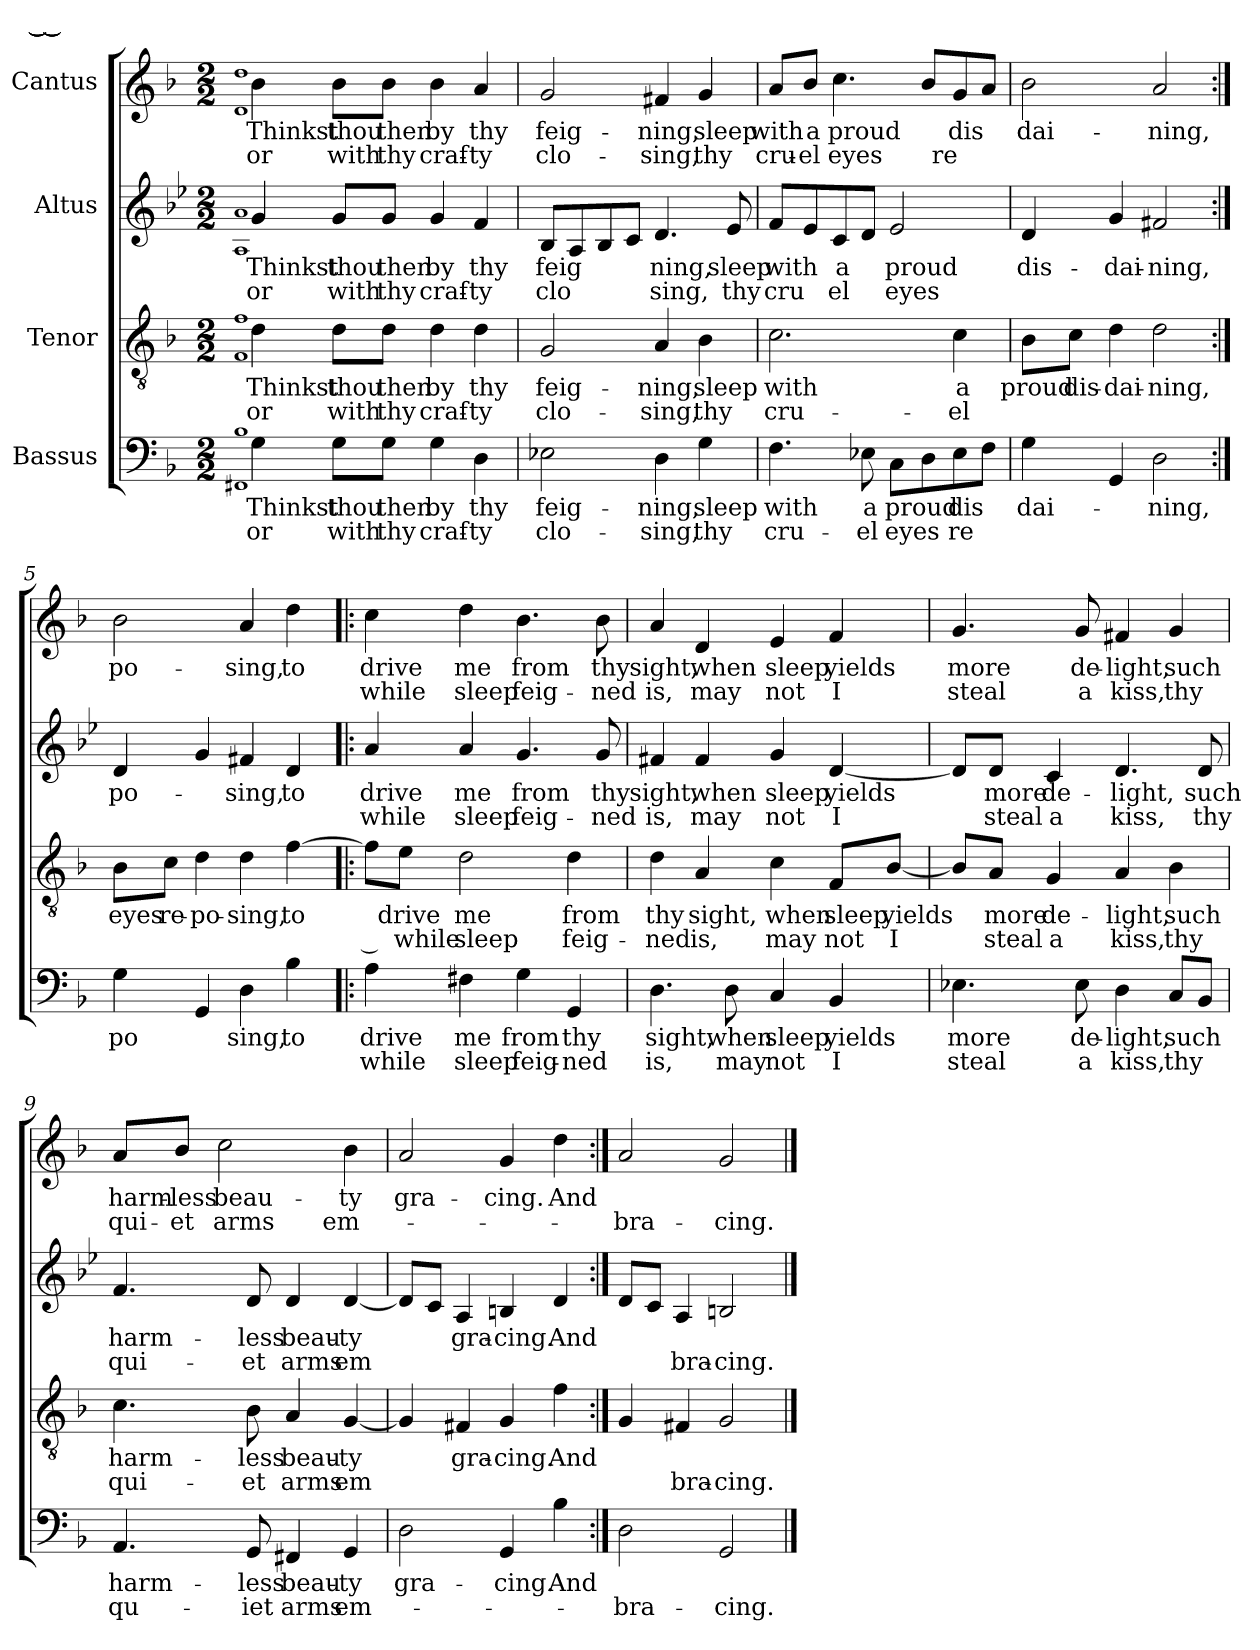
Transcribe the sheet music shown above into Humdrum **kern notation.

**kern	**text	**text	**kern	**text	**text	**kern	**text	**text	**kern	**text	**text
*part4	*part4	*part4	*part3	*part3	*part3	*part2	*part2	*part2	*part1	*part1	*part1
*staff4	*staff4	*staff4	*staff3	*staff3	*staff3	*staff2	*staff2	*staff2	*staff1	*staff1	*staff1
*I"Bassus	*	*	*I"Tenor	*	*	*I"Altus	*	*	*I"Cantus	*	*
*clefF4	*	*	*clefGv2	*	*	*clefG2	*	*	*clefG2	*	*
*k[b-]	*	*	*k[b-]	*	*	*k[b-e-]	*	*	*k[b-]	*	*
*M2/2	*	*	*M2/2	*	*	*M2/2	*	*	*M2/2	*	*
=1	=1	=1	=1	=1	=1	=1	=1	=1	=1	=1	=1
1qFF#X 1qB-	.	.	1qF 1qf	.	.	1qA 1qa	.	.	1qd 1qdd	.	.
!	!LO:LY:b	!LO:LY:b	!	!LO:LY:b	!LO:LY:b	!	!LO:LY:b	!LO:LY:b	!	!LO:LY:b	!LO:LY:b
4G\	Thinkst	or	4d\	Thinkst	or	4g/	Thinkst	or	4b-\	Thinkst	or
!	!LO:LY:b	!LO:LY:b	!	!LO:LY:b	!LO:LY:b	!	!LO:LY:b	!LO:LY:b	!	!LO:LY:b	!LO:LY:b
8G\L	thou	with	8d\L	thou	with	8g/L	thou	with	8b-\L	thou	with
!	!LO:LY:b	!LO:LY:b	!	!LO:LY:b	!LO:LY:b	!	!LO:LY:b	!LO:LY:b	!	!LO:LY:b	!LO:LY:b
8G\J	then	thy	8d\J	then	thy	8g/J	then	thy	8b-\J	then	thy
!	!LO:LY:b	!LO:LY:b	!	!LO:LY:b	!LO:LY:b	!	!LO:LY:b	!LO:LY:b	!	!LO:LY:b	!LO:LY:b
4G\	by	craf-	4d\	by	craf-	4g/	by	craf-	4b-\	by	craf-
!	!LO:LY:b	!LO:LY:b	!	!LO:LY:b	!LO:LY:b	!	!LO:LY:b	!LO:LY:b	!	!LO:LY:b	!LO:LY:b
4D\	thy	ty	4d\	thy	ty	4f/	thy	ty	4a/	thy	ty
=2	=2	=2	=2	=2	=2	=2	=2	=2	=2	=2	=2
!	!LO:LY:b	!LO:LY:b	!	!LO:LY:b	!LO:LY:b	!	!LO:LY:b	!LO:LY:b	!	!LO:LY:b	!LO:LY:b
2E-X\	feig-	clo-	2G/	feig-	clo-	8B-/L	feig	clo	2g/	feig-	clo-
.	.	.	.	.	.	8A/	.	.	.	.	.
!	!	!	!	!	!	!	!LO:LY:b	!LO:LY:b	!	!	!
.	.	.	.	.	.	8B-/	-	-	.	.	.
.	.	.	.	.	.	8c/J	.	.	.	.	.
!	!LO:LY:b	!LO:LY:b	!	!LO:LY:b	!LO:LY:b	!	!LO:LY:b	!LO:LY:b	!	!LO:LY:b	!LO:LY:b
4D\	ning,	sing,	4A/	ning,	sing,	4.d/	ning,	sing,	4f#X/	ning,	sing,
!	!LO:LY:b	!LO:LY:b	!	!LO:LY:b	!LO:LY:b	!	!	!	!	!LO:LY:b	!LO:LY:b
4G\	sleep	thy	4B-\	sleep	thy	.	.	.	4g/	sleep	thy
!	!	!	!	!	!	!	!LO:LY:b	!LO:LY:b	!	!	!
.	.	.	.	.	.	8e-/	sleep	thy	.	.	.
=3	=3	=3	=3	=3	=3	=3	=3	=3	=3	=3	=3
!	!LO:LY:b	!LO:LY:b	!	!LO:LY:b	!LO:LY:b	!	!LO:LY:b	!LO:LY:b	!	!LO:LY:b	!LO:LY:b
4.F\	with	cru-	2.c\	with	cru-	8f/L	with	cru	8a/L	with	cru-
!	!	!	!	!	!	!	!	!LO:LY:b	!	!LO:LY:b	!LO:LY:b
.	.	.	.	.	.	8e-/	.	-	8b-/J	a	el
!	!	!	!	!	!	!	!LO:LY:b	!LO:LY:b	!	!LO:LY:b	!LO:LY:b
.	.	.	.	.	.	8c/	a	el	4.cc\	proud	eyes
!	!LO:LY:b	!LO:LY:b	!	!	!	!	!	!	!	!	!
8E-X\	a	el	.	.	.	8d/J	.	.	.	.	.
!	!LO:LY:b	!LO:LY:b	!	!	!	!	!LO:LY:b	!LO:LY:b	!	!	!
8C\L	proud	eyes	.	.	.	2e-/	proud	eyes	.	.	.
8D\	.	.	.	.	.	.	.	.	8b-/L	.	.
!	!LO:LY:b	!LO:LY:b	!	!LO:LY:b	!LO:LY:b	!	!	!	!	!LO:LY:b	!LO:LY:b
8E-\	dis	re	4c\	a	el	.	.	.	8g/	dis	re
!	!LO:LY:b	!LO:LY:b	!	!	!	!	!	!	!	!LO:LY:b	!LO:LY:b
8F\J	-	-	.	.	.	.	.	.	8a/J	-	-
=4	=4	=4	=4	=4	=4	=4	=4	=4	=4	=4	=4
!	!LO:LY:b	!	!	!LO:LY:b	!	!	!LO:LY:b	!	!	!LO:LY:b	!
4G\	dai-	.	8B-\L	proud	.	4d/	dis-	.	2b-\	dai-	.
!	!	!	!	!LO:LY:b	!	!	!	!	!	!	!
.	.	.	8c\J	dis-	.	.	.	.	.	.	.
!	!	!	!	!LO:LY:b	!	!	!LO:LY:b	!	!	!	!
4GG/	.	.	4d\	dai-	.	4g/	dai-	.	.	.	.
!	!LO:LY:b	!	!	!LO:LY:b	!	!	!LO:LY:b	!	!	!LO:LY:b	!
2D\	ning,	.	2d\	ning,	.	2f#X/	ning,	.	2a/	ning,	.
!!LO:LB:g=z
=5:|!	=5:|!	=5:|!	=5:|!	=5:|!	=5:|!	=5:|!	=5:|!	=5:|!	=5:|!	=5:|!	=5:|!
!	!LO:LY:b	!	!	!LO:LY:b	!	!	!LO:LY:b	!	!	!LO:LY:b	!
4G\	po	.	8B-\L	eyes	.	4d/	po-	.	2b-\	po-	.
!	!	!	!	!LO:LY:b	!	!	!	!	!	!	!
.	.	.	8c\J	re-	.	.	.	.	.	.	.
!	!LO:LY:b	!	!	!LO:LY:b	!	!	!	!	!	!	!
4GG/	-	.	4d\	po-	.	4g/	.	.	.	.	.
!	!LO:LY:b	!	!	!LO:LY:b	!	!	!LO:LY:b	!	!	!LO:LY:b	!
4D\	sing,	.	4d\	sing,	.	4f#X/	sing,	.	4a/	sing,	.
!	!LO:LY:b	!	!	!LO:LY:b	!	!	!LO:LY:b	!	!	!LO:LY:b	!
4B-\	to	.	[4f\	to	.	4d/	to	.	4dd\	to	.
=6!|:	=6!|:	=6!|:	=6!|:	=6!|:	=6!|:	=6!|:	=6!|:	=6!|:	=6!|:	=6!|:	=6!|:
!	!LO:LY:b	!LO:LY:b	!	!	!LO:LY:b	!	!LO:LY:b	!LO:LY:b	!	!LO:LY:b	!LO:LY:b
4A\	drive	while	8f\L]	.	__	4a/	drive	while	4cc\	drive	while
!	!	!	!	!LO:LY:b	!LO:LY:b	!	!	!	!	!	!
.	.	.	8e\J	drive	while	.	.	.	.	.	.
!	!LO:LY:b	!LO:LY:b	!	!LO:LY:b	!LO:LY:b	!	!LO:LY:b	!LO:LY:b	!	!LO:LY:b	!LO:LY:b
4F#X\	me	sleep	2d\	me	sleep	4a/	me	sleep	4dd\	me	sleep
!	!LO:LY:b	!LO:LY:b	!	!	!	!	!LO:LY:b	!LO:LY:b	!	!LO:LY:b	!LO:LY:b
4G\	from	feig-	.	.	.	4.g/	from	feig-	4.b-\	from	feig-
!	!LO:LY:b	!LO:LY:b	!	!LO:LY:b	!LO:LY:b	!	!	!	!	!	!
4GG/	thy	ned	4d\	from	feig-	.	.	.	.	.	.
!	!	!	!	!	!	!	!LO:LY:b	!LO:LY:b	!	!LO:LY:b	!LO:LY:b
.	.	.	.	.	.	8g/	thy	ned	8b-\	thy	ned
=7	=7	=7	=7	=7	=7	=7	=7	=7	=7	=7	=7
!	!LO:LY:b	!LO:LY:b	!	!LO:LY:b	!LO:LY:b	!	!LO:LY:b	!LO:LY:b	!	!LO:LY:b	!LO:LY:b
4.D\	sight,	is,	4d\	thy	ned	4f#X/	sight,	is,	4a/	sight,	is,
!	!	!	!	!LO:LY:b	!LO:LY:b	!	!LO:LY:b	!LO:LY:b	!	!LO:LY:b	!LO:LY:b
.	.	.	4A/	sight,	is,	4f#/	when	may	4d/	when	may
!	!LO:LY:b	!LO:LY:b	!	!	!	!	!	!	!	!	!
8D\	when	may	.	.	.	.	.	.	.	.	.
!	!LO:LY:b	!LO:LY:b	!	!LO:LY:b	!LO:LY:b	!	!LO:LY:b	!LO:LY:b	!	!LO:LY:b	!LO:LY:b
4C/	sleep	not	4c\	when	may	4g/	sleep	not	4e/	sleep	not
!	!LO:LY:b	!LO:LY:b	!	!LO:LY:b	!LO:LY:b	!	!LO:LY:b	!LO:LY:b	!	!LO:LY:b	!LO:LY:b
4BB-/	yields	I	8F/L	sleep	not	[4d/	yields	I	4f/	yields	I
!	!	!	!	!LO:LY:b	!LO:LY:b	!	!	!	!	!	!
.	.	.	[8B-/J	yields	I	.	.	.	.	.	.
!!LO:LB:g=z
=8	=8	=8	=8	=8	=8	=8	=8	=8	=8	=8	=8
!	!LO:LY:b	!LO:LY:b	!	!LO:LY:b	!LO:LY:b	!	!LO:LY:b	!LO:LY:b	!	!LO:LY:b	!LO:LY:b
4.E-X\	more	steal	8B-/L]	___	___	8d/L]	___	___	4.g/	more	steal
!	!	!	!	!LO:LY:b	!LO:LY:b	!	!LO:LY:b	!LO:LY:b	!	!	!
.	.	.	8A/J	more	steal	8d/J	more	steal	.	.	.
!	!	!	!	!LO:LY:b	!LO:LY:b	!	!LO:LY:b	!LO:LY:b	!	!	!
.	.	.	4G/	de-	a	4c/	de-	a	.	.	.
!	!LO:LY:b	!LO:LY:b	!	!	!	!	!	!	!	!LO:LY:b	!LO:LY:b
8E-\	de-	a	.	.	.	.	.	.	8g/	de-	a
!	!LO:LY:b	!LO:LY:b	!	!LO:LY:b	!LO:LY:b	!	!LO:LY:b	!LO:LY:b	!	!LO:LY:b	!LO:LY:b
4D\	light,	kiss,	4A/	light,	kiss,	4.d/	light,	kiss,	4f#X/	light,	kiss,
!	!LO:LY:b	!LO:LY:b	!	!LO:LY:b	!LO:LY:b	!	!	!	!	!LO:LY:b	!LO:LY:b
8C/L	such	thy	4B-\	such	thy	.	.	.	4g/	such	thy
!	!	!	!	!	!	!	!LO:LY:b	!LO:LY:b	!	!	!
8BB-/J	.	.	.	.	.	8d/	such	thy	.	.	.
=9	=9	=9	=9	=9	=9	=9	=9	=9	=9	=9	=9
!	!LO:LY:b	!LO:LY:b	!	!LO:LY:b	!LO:LY:b	!	!LO:LY:b	!LO:LY:b	!	!LO:LY:b	!LO:LY:b
4.AA/	harm-	qu-	4.c\	harm-	qui-	4.f/	harm-	qui-	8a/L	harm-	qui-
!	!	!	!	!	!	!	!	!	!	!LO:LY:b	!LO:LY:b
.	.	.	.	.	.	.	.	.	8b-/J	less	et
!	!	!	!	!	!	!	!	!	!	!LO:LY:b	!LO:LY:b
.	.	.	.	.	.	.	.	.	2cc\	beau-	arms
!	!LO:LY:b	!LO:LY:b	!	!LO:LY:b	!LO:LY:b	!	!LO:LY:b	!LO:LY:b	!	!	!
8GG/	less	iet	8B-\	less	et	8d/	less	et	.	.	.
!	!LO:LY:b	!LO:LY:b	!	!LO:LY:b	!LO:LY:b	!	!LO:LY:b	!LO:LY:b	!	!	!
4FF#X/	beau-	arms	4A/	beau-	arms	4d/	beau-	arms	.	.	.
!	!LO:LY:b	!LO:LY:b	!	!LO:LY:b	!LO:LY:b	!	!LO:LY:b	!LO:LY:b	!	!LO:LY:b	!LO:LY:b
4GG/	ty	em-	[4G/	ty	em-	[4d/	ty	em-	4b-\	ty	em-
=10	=10	=10	=10	=10	=10	=10	=10	=10	=10	=10	=10
!	!LO:LY:b	!	!	!	!	!	!	!	!	!LO:LY:b	!
2D\	gra-	.	4G/]	.	.	8d/L]	.	.	2a/	gra-	.
.	.	.	.	.	.	8c/J	.	.	.	.	.
!	!	!	!	!LO:LY:b	!	!	!LO:LY:b	!	!	!	!
.	.	.	4F#X/	gra-	.	4A/	gra-	.	.	.	.
!	!LO:LY:b	!	!	!LO:LY:b	!	!	!LO:LY:b	!	!	!LO:LY:b	!
4GG/	cing.	.	4G/	cing.	.	4Bn/	cing.	.	4g/	cing.	.
!	!LO:LY:b	!	!	!LO:LY:b	!	!	!LO:LY:b	!	!	!LO:LY:b	!
4B-\	And	.	4f\	And	.	4d/	And	.	4dd\	And	.
=11:|!	=11:|!	=11:|!	=11:|!	=11:|!	=11:|!	=11:|!	=11:|!	=11:|!	=11:|!	=11:|!	=11:|!
!	!	!LO:LY:b	!	!	!LO:LY:b	!	!	!LO:LY:b	!	!	!LO:LY:b
2D\	.	bra-	4G/	.	-	8d/L	.	-	2a/	.	bra-
.	.	.	.	.	.	8c/J	.	.	.	.	.
!	!	!	!	!	!LO:LY:b	!	!	!LO:LY:b	!	!	!
.	.	.	4F#X/	.	bra-	4A/	.	bra-	.	.	.
!	!	!LO:LY:b	!	!	!LO:LY:b	!	!	!LO:LY:b	!	!	!LO:LY:b
2GG/	.	cing.	2G/	.	cing.	2Bn/	.	cing.	2g/	.	cing.
==	==	==	==	==	==	==	==	==	==	==	==
*-	*-	*-	*-	*-	*-	*-	*-	*-	*-	*-	*-
